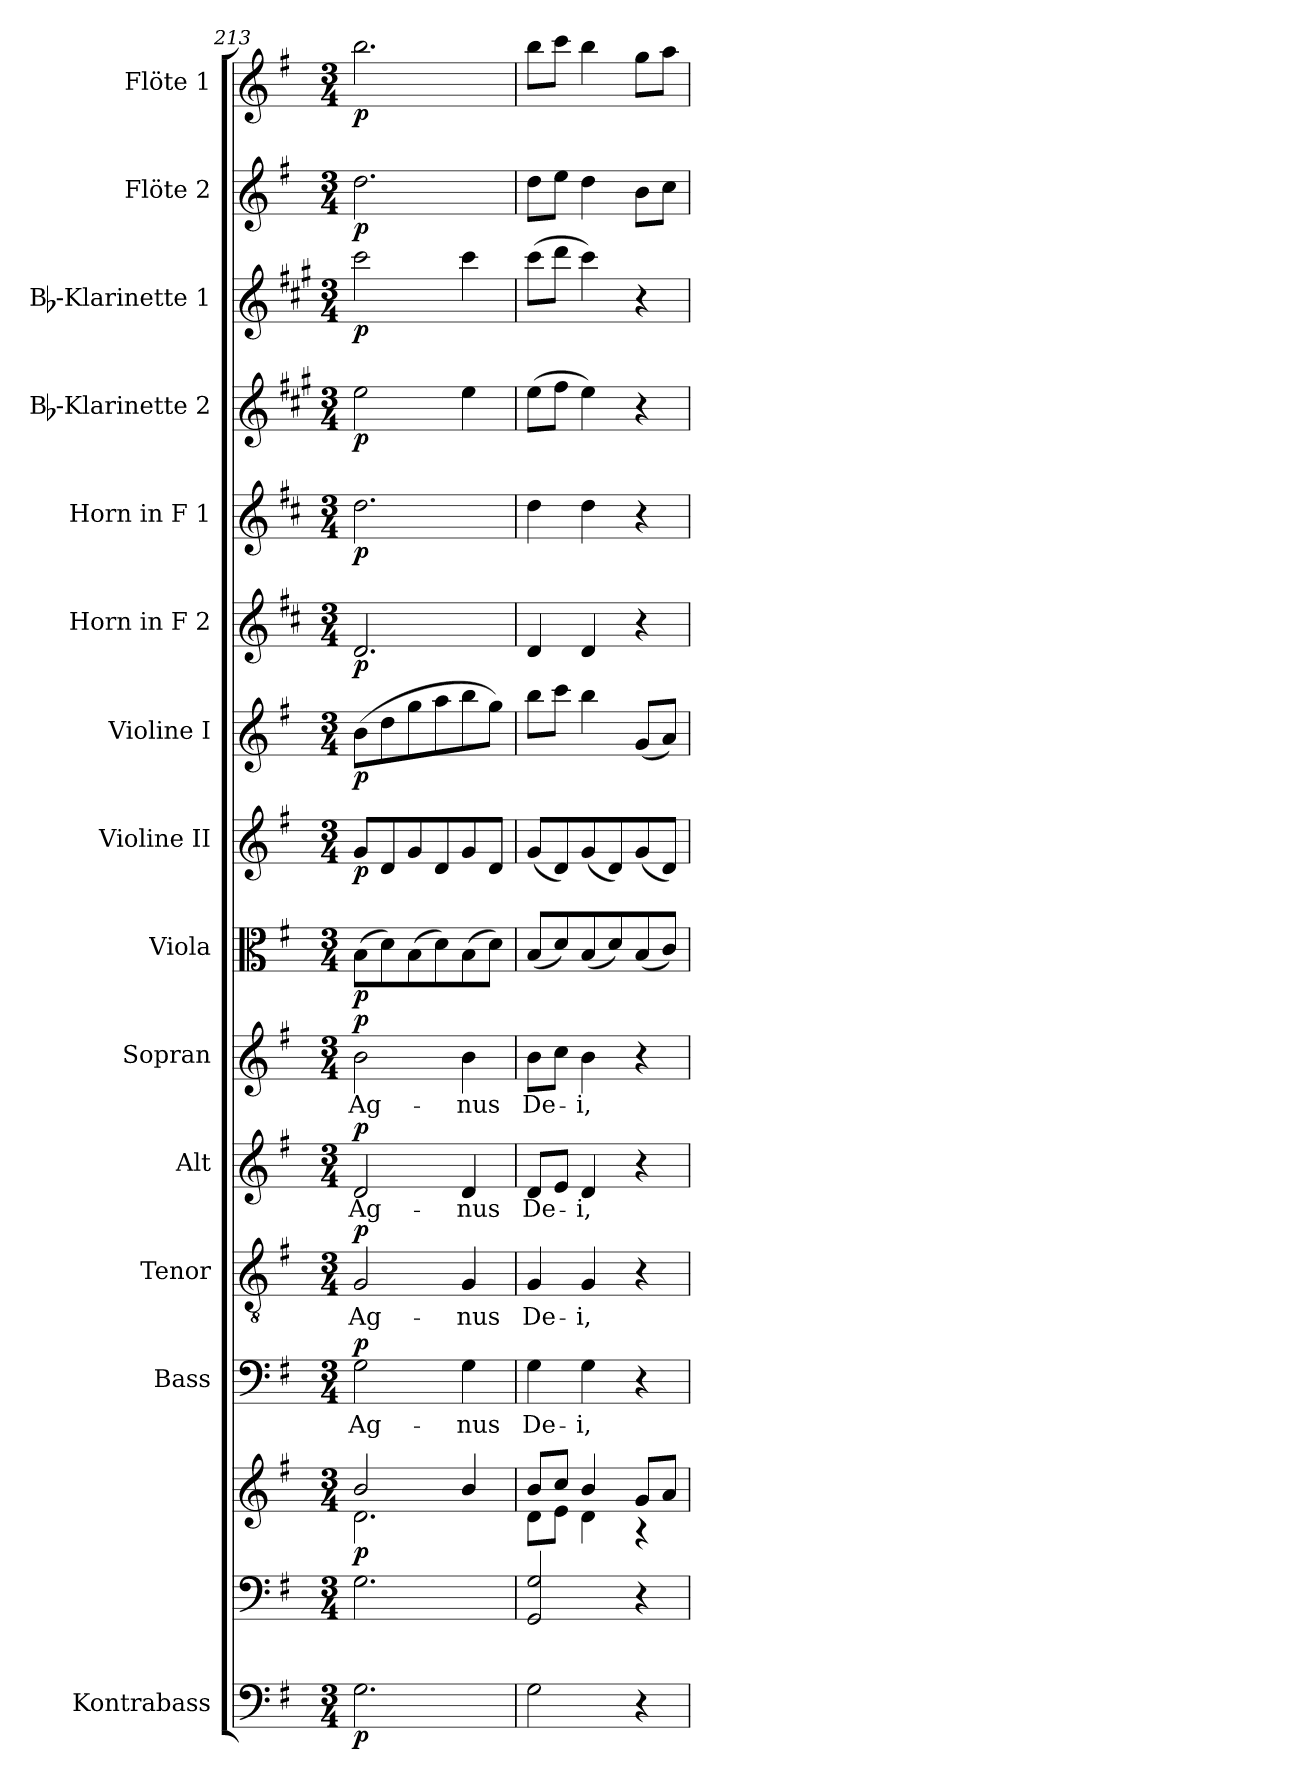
**kern	**dynam	**kern	**kern	**dynam	**kern	**text	**dynam	**kern	**text	**dynam	**kern	**text	**dynam	**kern	**text	**dynam	**kern	**dynam	**kern	**dynam	**kern	**dynam	**kern	**dynam	**kern	**dynam	**kern	**dynam	**kern	**dynam	**kern	**dynam	**kern	**dynam
*part15	*part15	*part14	*part14	*part14	*part13	*part13	*part13	*part12	*part12	*part12	*part11	*part11	*part11	*part10	*part10	*part10	*part9	*part9	*part8	*part8	*part7	*part7	*part6	*part6	*part5	*part5	*part4	*part4	*part3	*part3	*part2	*part2	*part1	*part1
*staff16	*staff16	*staff15	*staff14	*staff14/15	*staff13	*staff13	*staff13	*staff12	*staff12	*staff12	*staff11	*staff11	*staff11	*staff10	*staff10	*staff10	*staff9	*staff9	*staff8	*staff8	*staff7	*staff7	*staff6	*staff6	*staff5	*staff5	*staff4	*staff4	*staff3	*staff3	*staff2	*staff2	*staff1	*staff1
*I"Kontrabass	*	*	*	*	*I"Bass	*	*	*I"Tenor	*	*	*I"Alt	*	*	*I"Sopran	*	*	*I"Viola	*	*I"Violine II	*	*I"Violine I	*	*I"Horn in F 2	*	*I"Horn in F 1	*	*I"Bb-Klarinette 2	*	*I"Bb-Klarinette 1	*	*I"Flöte 2	*	*I"Flöte 1	*
*I'Kb.	*	*	*	*	*I'B.	*	*	*I'T.	*	*	*I'A.	*	*	*I'S.	*	*	*I'Vla.	*	*I'Vl. II	*	*I'Vl. I	*	*I'Horn 2	*	*I'Horn 1	*	*I'Bb Kl. 2	*	*I'Bb Kl. 1	*	*I'Fl. 2	*	*I'Fl. 1	*
*clefF4	*	*clefF4	*clefG2	*	*clefF4	*	*	*clefGv2	*	*	*clefG2	*	*	*clefG2	*	*	*clefC3	*	*clefG2	*	*clefG2	*	*clefG2	*	*clefG2	*	*clefG2	*	*clefG2	*	*clefG2	*	*clefG2	*
*ITrd7c12	*	*	*	*	*	*	*	*	*	*	*	*	*	*	*	*	*	*	*	*	*	*	*ITrd4c7	*	*ITrd4c7	*	*ITrd1c2	*	*ITrd1c2	*	*	*	*	*
*k[f#]	*	*k[f#]	*k[f#]	*	*k[f#]	*	*	*k[f#]	*	*	*k[f#]	*	*	*k[f#]	*	*	*k[f#]	*	*k[f#]	*	*k[f#]	*	*k[f#]	*	*k[f#]	*	*k[f#]	*	*k[f#]	*	*k[f#]	*	*k[f#]	*
*G:	*	*G:	*G:	*	*G:	*	*	*G:	*	*	*G:	*	*	*G:	*	*	*G:	*	*G:	*	*G:	*	*G:	*	*G:	*	*G:	*	*G:	*	*G:	*	*G:	*
*M3/4	*	*M3/4	*M3/4	*	*M3/4	*	*	*M3/4	*	*	*M3/4	*	*	*M3/4	*	*	*M3/4	*	*M3/4	*	*M3/4	*	*M3/4	*	*M3/4	*	*M3/4	*	*M3/4	*	*M3/4	*	*M3/4	*
=213	=213	=213	=213	=213	=213	=213	=213	=213	=213	=213	=213	=213	=213	=213	=213	=213	=213	=213	=213	=213	=213	=213	=213	=213	=213	=213	=213	=213	=213	=213	=213	=213	=213	=213
*	*	*	*^	*	*	*	*	*	*	*	*	*	*	*	*	*	*	*	*	*	*	*	*	*	*	*	*	*	*	*	*	*	*	*
!	!LO:DY:b	!	!	!	!LO:DY:b	!	!LO:LY:b	!LO:DY:a	!	!LO:LY:b	!LO:DY:a	!	!LO:LY:b	!LO:DY:a	!	!LO:LY:b	!LO:DY:a	!	!LO:DY:b	!	!LO:DY:b	!	!LO:DY:b	!	!LO:DY:b	!	!LO:DY:b	!	!LO:DY:b	!	!LO:DY:b	!	!LO:DY:b	!	!LO:DY:b
2.GG\	p	2.G\	2b/	2.d\	p	2G\	Ag-	p	2G/	Ag-	p	2d/	Ag-	p	2b\	Ag-	p	(>8B\L	p	8g/L	p	(>8b\L	p	2.G/	p	2.g\	p	2dd\	p	2bb\	p	2.dd\	p	2.bb\	p
.	.	.	.	.	.	.	.	.	.	.	.	.	.	.	.	.	.	8d\)	.	8d/	.	8dd\	.	.	.	.	.	.	.	.	.	.	.	.	.
.	.	.	.	.	.	.	.	.	.	.	.	.	.	.	.	.	.	(>8B\	.	8g/	.	8gg\	.	.	.	.	.	.	.	.	.	.	.	.	.
.	.	.	.	.	.	.	.	.	.	.	.	.	.	.	.	.	.	8d\)	.	8d/	.	8aa\	.	.	.	.	.	.	.	.	.	.	.	.	.
!	!	!	!	!	!	!	!LO:LY:b	!	!	!LO:LY:b	!	!	!LO:LY:b	!	!	!LO:LY:b	!	!	!	!	!	!	!	!	!	!	!	!	!	!	!	!	!	!	!
.	.	.	4b/	.	.	4G\	-nus	.	4G/	-nus	.	4d/	-nus	.	4b\	-nus	.	(>8B\	.	8g/	.	8bb\	.	.	.	.	.	4dd\	.	4bb\	.	.	.	.	.
.	.	.	.	.	.	.	.	.	.	.	.	.	.	.	.	.	.	8d\J)	.	8d/J	.	8gg\J)	.	.	.	.	.	.	.	.	.	.	.	.	.
=214	=214	=214	=214	=214	=214	=214	=214	=214	=214	=214	=214	=214	=214	=214	=214	=214	=214	=214	=214	=214	=214	=214	=214	=214	=214	=214	=214	=214	=214	=214	=214	=214	=214	=214	=214
!	!	!	!	!	!	!	!LO:LY:b	!	!	!LO:LY:b	!	!	!LO:LY:b	!	!	!LO:LY:b	!	!	!	!	!	!	!	!	!	!	!	!	!	!	!	!	!	!	!
2GG\	.	2GG/ 2G/	8b/L	8d\L	.	4G\	De-	.	4G/	De-	.	8d/L	De-	.	8b\L	De-	.	(<8B/L	.	(<8g/L	.	8bb\L	.	4G/	.	4g\	.	(>8dd\L	.	(>8bb\L	.	8dd\L	.	8bb\L	.
.	.	.	8cc/J	8e\J	.	.	.	.	.	.	.	8e/J	.	.	8cc\J	.	.	8d/)	.	8d/)	.	8ccc\J	.	.	.	.	.	8ee\J	.	8ccc\J	.	8ee\J	.	8ccc\J	.
!	!	!	!	!	!	!	!LO:LY:b	!	!	!LO:LY:b	!	!	!LO:LY:b	!	!	!LO:LY:b	!	!	!	!	!	!	!	!	!	!	!	!	!	!	!	!	!	!	!
.	.	.	4b/	4d\	.	4G\	-i,	.	4G/	-i,	.	4d/	-i,	.	4b\	-i,	.	(<8B/	.	(<8g/	.	4bb\	.	4G/	.	4g\	.	4dd\)	.	4bb\)	.	4dd\	.	4bb\	.
.	.	.	.	.	.	.	.	.	.	.	.	.	.	.	.	.	.	8d/)	.	8d/)	.	.	.	.	.	.	.	.	.	.	.	.	.	.	.
4r	.	4r	8g/L	4rA	.	4r	.	.	4r	.	.	4r	.	.	4r	.	.	(<8B/	.	(<8g/	.	(<8g/L	.	4r	.	4r	.	4r	.	4r	.	8b\L	.	8gg\L	.
.	.	.	8a/J	.	.	.	.	.	.	.	.	.	.	.	.	.	.	8c/J)	.	8d/J)	.	8a/J)	.	.	.	.	.	.	.	.	.	8cc\J	.	8aa\J	.
*	*	*	*v	*v	*	*	*	*	*	*	*	*	*	*	*	*	*	*	*	*	*	*	*	*	*	*	*	*	*	*	*	*	*	*	*
=	=	=	=	=	=	=	=	=	=	=	=	=	=	=	=	=	=	=	=	=	=	=	=	=	=	=	=	=	=	=	=	=	=	=
*-	*-	*-	*-	*-	*-	*-	*-	*-	*-	*-	*-	*-	*-	*-	*-	*-	*-	*-	*-	*-	*-	*-	*-	*-	*-	*-	*-	*-	*-	*-	*-	*-	*-	*-
